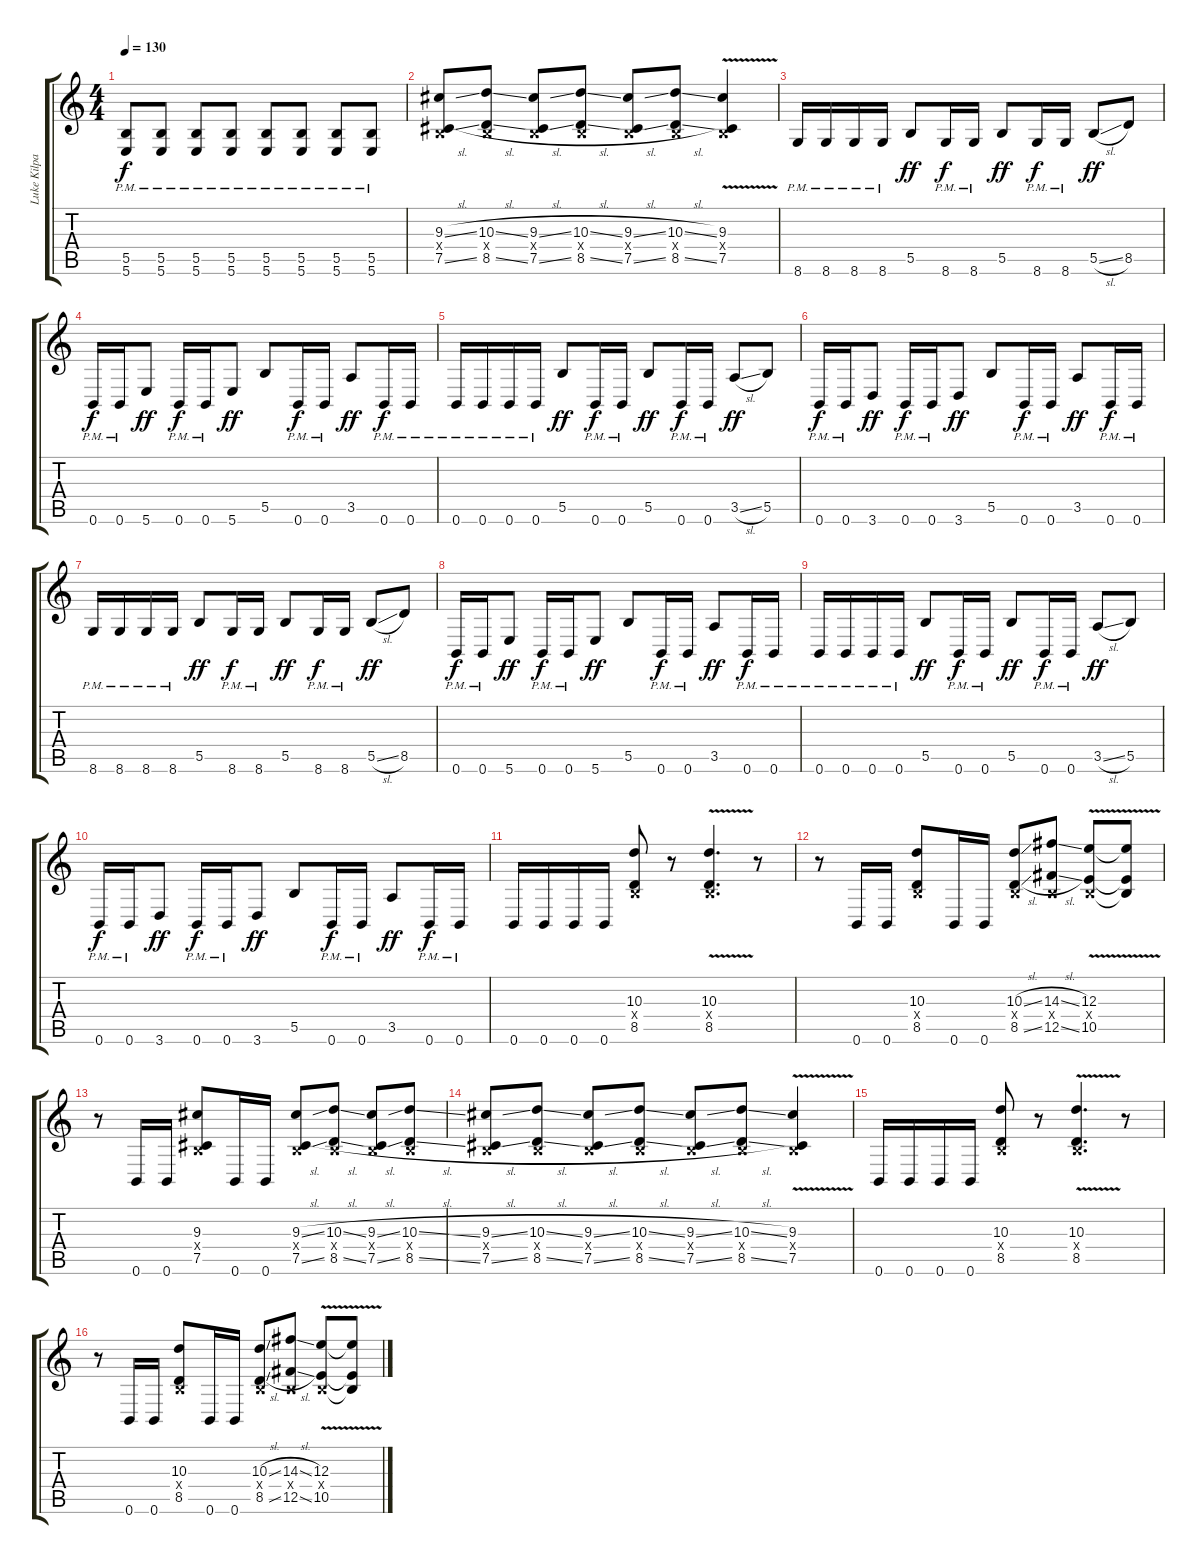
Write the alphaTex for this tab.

\track ("Luke Kilpatrick" "Luke Kilpa") {instrument overdrivenguitar}
\staff {score tabs}
\tuning (Db4 Ab3 E3 B2 Gb2 B1) {hide}
\ts (4 4)
\tempo 130
\clef g2
\ks c
(5.5{pm} 5.6{pm}).8{dy f} (5.5{pm} 5.6{pm}).8 (5.5{pm} 5.6{pm}).8 (5.5{pm} 5.6{pm}).8 (5.5{pm} 5.6{pm}).8 (5.5{pm} 5.6{pm}).8 (5.5{pm} 5.6{pm}).8 (5.5{pm} 5.6{pm}).8 |
(9.3{sl} 0.4{x} 7.5{sl}).8 (10.3{sl} 0.4{x} 8.5{sl}).8 (9.3{sl} 0.4{x} 7.5{sl}).8 (10.3{sl} 0.4{x} 8.5{sl}).8 (9.3{sl} 0.4{x} 7.5{sl}).8 (10.3{sl} 0.4{x} 8.5{sl}).8 (9.3{v} 0.4{x} 7.5{v}).4 |
8.6{pm}.16 8.6{pm}.16 8.6{pm}.16 8.6{pm}.16 5.5.8{dy ff} 8.6{pm}.16{dy f} 8.6{pm}.16 5.5.8{dy ff} 8.6{pm}.16{dy f} 8.6{pm}.16 5.5{sl}.8{dy ff} 8.5.8 |
0.6{pm}.16{dy f} 0.6{pm}.16 5.6.8{dy ff} 0.6{pm}.16{dy f} 0.6{pm}.16 5.6.8{dy ff} 5.5.8 0.6{pm}.16{dy f} 0.6{pm}.16 3.5.8{dy ff} 0.6{pm}.16{dy f} 0.6{pm}.16 |
0.6{pm}.16 0.6{pm}.16 0.6{pm}.16 0.6{pm}.16 5.5.8{dy ff} 0.6{pm}.16{dy f} 0.6{pm}.16 5.5.8{dy ff} 0.6{pm}.16{dy f} 0.6{pm}.16 3.5{sl}.8{dy ff} 5.5.8 |
0.6{pm}.16{dy f} 0.6{pm}.16 3.6.8{dy ff} 0.6{pm}.16{dy f} 0.6{pm}.16 3.6.8{dy ff} 5.5.8 0.6{pm}.16{dy f} 0.6{pm}.16 3.5.8{dy ff} 0.6{pm}.16{dy f} 0.6{pm}.16 |
8.6{pm}.16 8.6{pm}.16 8.6{pm}.16 8.6{pm}.16 5.5.8{dy ff} 8.6{pm}.16{dy f} 8.6{pm}.16 5.5.8{dy ff} 8.6{pm}.16{dy f} 8.6{pm}.16 5.5{sl}.8{dy ff} 8.5.8 |
0.6{pm}.16{dy f} 0.6{pm}.16 5.6.8{dy ff} 0.6{pm}.16{dy f} 0.6{pm}.16 5.6.8{dy ff} 5.5.8 0.6{pm}.16{dy f} 0.6{pm}.16 3.5.8{dy ff} 0.6{pm}.16{dy f} 0.6{pm}.16 |
0.6{pm}.16 0.6{pm}.16 0.6{pm}.16 0.6{pm}.16 5.5.8{dy ff} 0.6{pm}.16{dy f} 0.6{pm}.16 5.5.8{dy ff} 0.6{pm}.16{dy f} 0.6{pm}.16 3.5{sl}.8{dy ff} 5.5.8 |
0.6{pm}.16{dy f} 0.6{pm}.16 3.6.8{dy ff} 0.6{pm}.16{dy f} 0.6{pm}.16 3.6.8{dy ff} 5.5.8 0.6{pm}.16{dy f} 0.6{pm}.16 3.5.8{dy ff} 0.6{pm}.16{dy f} 0.6{pm}.16 |
0.6.16 0.6.16 0.6.16 0.6.16 (10.3 0.4{x} 8.5).8 r.8 (10.3{v} 0.4{x} 8.5{v}).4{d} r.8 |
r.8 0.6.16 0.6.16 (10.3 0.4{x} 8.5).8 0.6.16 0.6.16 (10.3{sl} 0.4{x} 8.5{sl}).8 (14.3{sl} 0.4{x} 12.5{sl}).8 (12.3{v} 0.4{x} 10.5{v}).8 (12.3{t} 0.4{t} 10.5{t}).8 |
r.8 0.6.16 0.6.16 (9.3 0.4{x} 7.5).8 0.6.16 0.6.16 (9.3{sl} 0.4{x} 7.5{sl}).8 (10.3{sl} 0.4{x} 8.5{sl}).8 (9.3{sl} 0.4{x} 7.5{sl}).8 (10.3{sl} 0.4{x} 8.5{sl}).8 |
(9.3{sl} 0.4{x} 7.5{sl}).8 (10.3{sl} 0.4{x} 8.5{sl}).8 (9.3{sl} 0.4{x} 7.5{sl}).8 (10.3{sl} 0.4{x} 8.5{sl}).8 (9.3{sl} 0.4{x} 7.5{sl}).8 (10.3{sl} 0.4{x} 8.5{sl}).8 (9.3{v} 0.4{x} 7.5{v}).4 |
0.6.16 0.6.16 0.6.16 0.6.16 (10.3 0.4{x} 8.5).8 r.8 (10.3{v} 0.4{x} 8.5{v}).4{d} r.8 |
r.8 0.6.16 0.6.16 (10.3 0.4{x} 8.5).8 0.6.16 0.6.16 (10.3{sl} 0.4{x} 8.5{sl}).8 (14.3{sl} 0.4{x} 12.5{sl}).8 (12.3{v} 0.4{x} 10.5{v}).8 (12.3{t} 0.4{t} 10.5{t}).8
